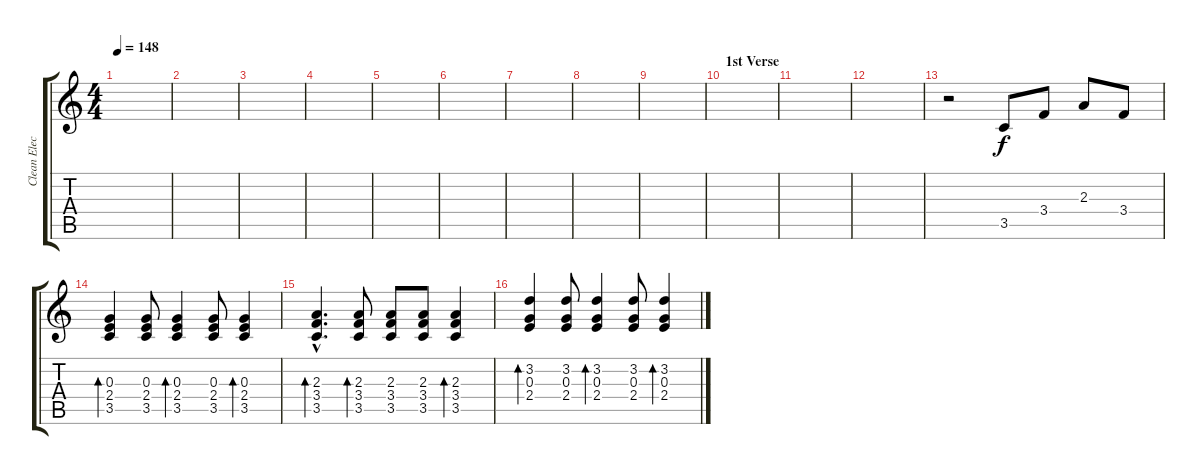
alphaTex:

\track ("Clean Electric Guitar" "Clean Elec") {instrument electricguitarclean}
\staff {score tabs}
\tuning (E4 B3 G3 D3 A2 E2) {hide}
\ts (4 4)
\tempo 148
\clef g2
\ks c
|
|
|
|
|
|
|
|
|
\section ("" "1st Verse")
|
|
|
r.2 3.5.8 3.4.8 2.3.8 3.4.8 |
\section ("" "")
(0.3 2.4 3.5).4{bd 240} (0.3 2.4 3.5).8 (0.3 2.4 3.5).4{bd 240} (0.3 2.4 3.5).8 (0.3 2.4 3.5).4{bd 240} |
(2.3{hac} 3.4{hac} 3.5{hac}).4{d bd 240} (2.3 3.4 3.5).8{bd 120} (2.3 3.4 3.5).8 (2.3 3.4 3.5).8 (2.3 3.4 3.5).4{bd 120} |
(3.2 0.3 2.4).4{bd 240} (3.2 0.3 2.4).8 (3.2 0.3 2.4).4{bd 120} (3.2 0.3 2.4).8 (3.2 0.3 2.4).4{bd 120}
